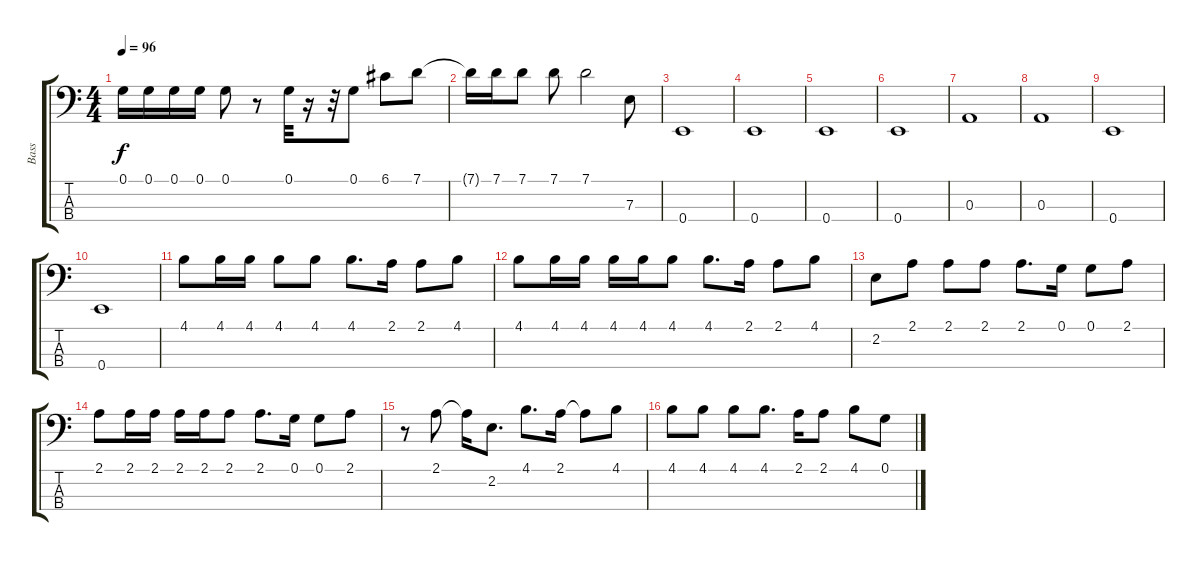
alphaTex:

\track ("Bass" "Bass") {instrument electricbassfinger}
\staff {score tabs}
\tuning (G2 D2 A1 E1) {hide}
\ts (4 4)
\tempo 96
\clef f4
\ks c
0.1.16{dy f} 0.1.16 0.1.16 0.1.16 0.1.8 r.8 0.1.32 r.16 r.32 0.1.8 6.1.8 7.1.8 |
7.1{t}.16 7.1.16 7.1.8 7.1.8 7.1.2 7.3.8 |
0.4.1 |
0.4.1 |
0.4.1 |
0.4.1 |
0.3.1 |
0.3.1 |
0.4.1 |
0.4.1 |
4.1.8 4.1.16 4.1.16 4.1.8 4.1.8 4.1.8{d} 2.1.16 2.1.8 4.1.8 |
4.1.8 4.1.16 4.1.16 4.1.16 4.1.16 4.1.8 4.1.8{d} 2.1.16 2.1.8 4.1.8 |
2.2.8 2.1.8 2.1.8 2.1.8 2.1.8{d} 0.1.16 0.1.8 2.1.8 |
2.1.8 2.1.16 2.1.16 2.1.16 2.1.16 2.1.8 2.1.8{d} 0.1.16 0.1.8 2.1.8 |
r.8 2.1.8 2.1{t}.16 2.2.8{d} 4.1.8{d} 2.1.16 2.1{t}.8 4.1.8 |
4.1.8 4.1.8 4.1.8 4.1.8{d} 2.1.16 2.1.8 4.1.8 0.1.8
